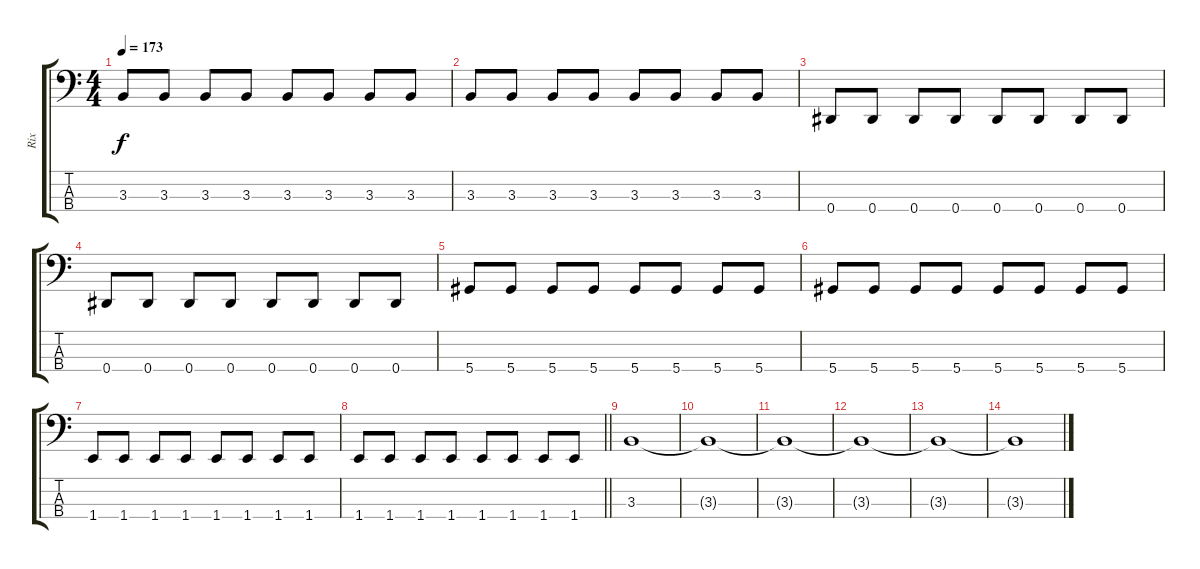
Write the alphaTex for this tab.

\track ("Rix" "Rix") {instrument electricbasspick}
\staff {score tabs}
\tuning (Gb2 Db2 Ab1 Eb1) {hide}
\ts (4 4)
\tempo 173
\clef f4
\ks c
3.3.8{dy f} 3.3.8 3.3.8 3.3.8 3.3.8 3.3.8 3.3.8 3.3.8 |
3.3.8 3.3.8 3.3.8 3.3.8 3.3.8 3.3.8 3.3.8 3.3.8 |
0.4.8 0.4.8 0.4.8 0.4.8 0.4.8 0.4.8 0.4.8 0.4.8 |
0.4.8 0.4.8 0.4.8 0.4.8 0.4.8 0.4.8 0.4.8 0.4.8 |
5.4.8 5.4.8 5.4.8 5.4.8 5.4.8 5.4.8 5.4.8 5.4.8 |
5.4.8 5.4.8 5.4.8 5.4.8 5.4.8 5.4.8 5.4.8 5.4.8 |
1.4.8 1.4.8 1.4.8 1.4.8 1.4.8 1.4.8 1.4.8 1.4.8 |
\barLineRight lightlight
1.4.8 1.4.8 1.4.8 1.4.8 1.4.8 1.4.8 1.4.8 1.4.8 |
3.3.1{volume 3} |
3.3{t}.1 |
3.3{t}.1 |
3.3{t}.1 |
3.3{t}.1 |
3.3{t}.1
